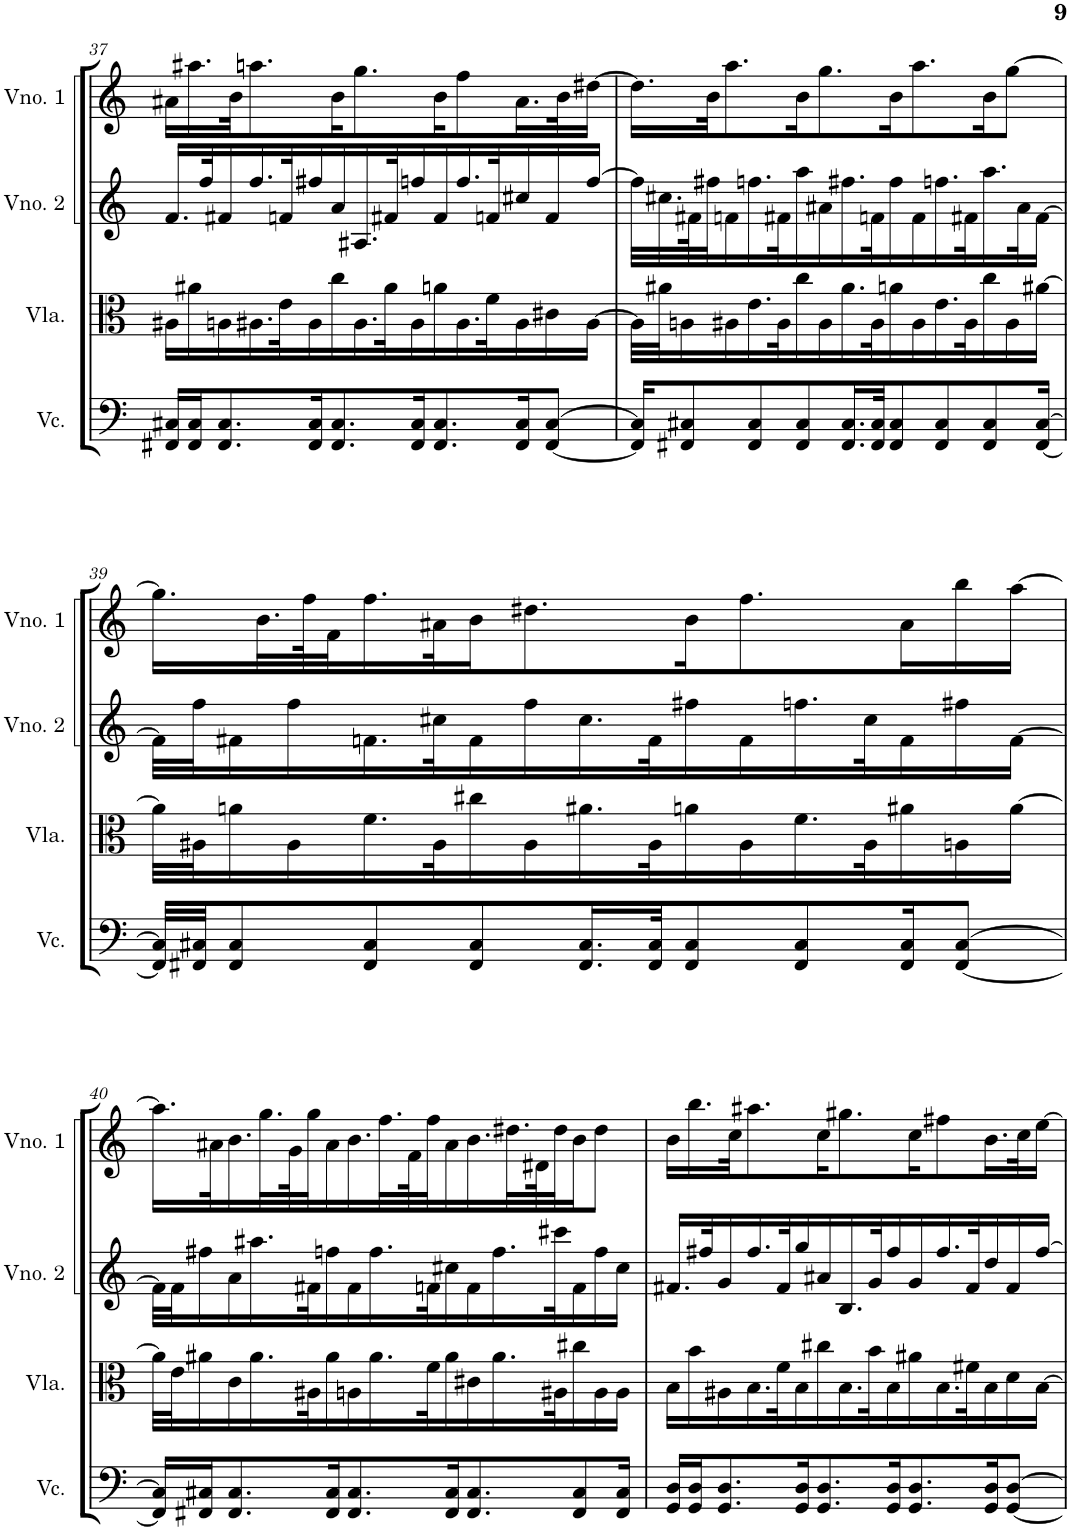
**kern	**kern	**kern	**kern
*part4	*part3	*part2	*part1
*staff4	*staff3	*staff2	*staff1
*I"Violoncelo	*I"Viola	*I"Violino 2	*I"Violino 1
*I'Vc.	*I'Vla.	*I'Vno. 2	*I'Vno. 1
!!LO:PB:g=z
*clefF4	*clefC3	*clefG2	*clefG2
*k[]	*k[]	*k[]	*k[]
*M4/4	*M4/4	*M4/4	*M4/4
=37	=37	=37	=37
16FF#X/ 16C#X/LL	16A#X\LL	16.f/LL	16a#X\LL
16FF#/ 16C#/J	16a#X\	.	16.aa#X\
.	.	32ff/K	.
8.FF#/ 8.C#/	16An\	16f#X/	.
.	.	.	32b\JK
.	16.A#X\	16.ff/	8.aan\
.	32e\K	32fn/K	.
16FF#/ 16C#/K	16A#\	16ff#X/	.
8.FF#/ 8.C#/	16cc\	16a/	16b\K
.	16.A#\	16.A#X/	8.gg\
.	32a#\K	32f#X/K	.
16FF#/ 16C#/K	16A#\	16ffn/	.
8.FF#/ 8.C#/	16an\	16f#/	16b\K
.	16.A#\	16.ff/	8ff\
.	32f\K	32fn/K	.
16FF#/ 16C#/K	16A#\	16cc#X/	16.a#\L
[8FF#/ [8C#/J	16c#X\	16f/	.
.	.	.	32b\K
.	[16A#\JJ	[16ff/JJ	[16dd#X\JJ
=38	=38	=38	=38
16FF#/] 16C#/]KL	32A#\LLL]	32ff\LLL]	16.dd#\LL]
.	32a#X\J	32.cc#X\	.
8FF#X/ 8C#X/	16An\	.	.
.	.	64f#X\K	.
.	.	32ff#X\J	32b\JK
.	16A#X\	16fn\	8.aa\
8FF#/ 8C#/	16.e\	16.ffn\	.
.	32A#\K	32f#X\K	.
8FF#/ 8C#/	16cc\	16aa\	16b\K
.	16A#\	16a#X\	8.gg\
16.FF#/ 16.C#/L	16.a#\	16.ff#X\	.
32FF#/ 32C#/JK	32A#\K	32fn\K	.
8FF#/ 8C#/	16an\	16ff#\	16b\K
.	16A#\	16f\	8.aa\
8FF#/ 8C#/	16.e\	16.ffn\	.
.	32A#\K	32f#X\K	.
8FF#/ 8C#/	16cc\	16.aa\	16b\K
.	16A#\	.	[8gg\J
.	.	32a#\K	.
[16FF#/ [16C#/Jk	[16a#X\JJ	[16f#\JJ	.
!!LO:LB:g=z
=39	=39	=39	=39
32FF#/] 32C#/]LLL	32a#\LLL]	32f#\LLL]	16.gg\LL]
32FF#X/ 32C#X/JJ	32A#X\J	32ff\J	.
8FF#/ 8C#/	16an\	16f#X\	.
.	.	.	32.b\L
.	16A#\	16ff\	.
.	.	.	64ff\K
.	.	.	32f\J
8FF#/ 8C#/	16.f\	16.fn\	16.ff\
.	32A#\K	32cc#X\K	32a#X\K
8FF#/ 8C#/	16cc#X\	16f\	16b\J
.	16A#\	16ff\	8.dd#X\
16.FF#/ 16.C#/L	16.a#X\	16.cc#\	.
32FF#/ 32C#/JK	32A#\K	32f\K	.
8FF#/ 8C#/	16an\	16ff#X\	16b\K
.	16A#\	16f\	8.ff\
8FF#/ 8C#/	16.f\	16.ffn\	.
.	32A#\K	32cc#\K	.
16FF#/ 16C#/K	16a#X\	16f\	16a#\L
[8FF#/ [8C#/J	16An\	16ff#X\	16bb\
.	[16a#\JJ	[16f\JJ	[16aa\JJ
!!LO:LB:g=z
=40	=40	=40	=40
16FF#/] 16C#/]LL	32a#\LLL]	32f\LLL]	16.aa\LL]
.	32e\J	32f\J	.
16FF#X/ 16C#X/J	16a#X\	16ff#X\	.
.	.	.	32a#X\K
8.FF#/ 8.C#/	16c\	16a\	16.b\
.	16.a#\	16.aa#X\	.
.	.	.	32.gg\L
.	.	.	64g\K
.	32A#X\K	32f#X\K	32gg\J
16FF#/ 16C#/K	16a#\	16ffn\	16a#\
8.FF#/ 8.C#/	16An\	16f#\	16.b\
.	16.a#\	16.ff\	.
.	.	.	32.ff\L
.	.	.	64f\K
.	32f\K	32fn\K	32ff\J
16FF#/ 16C#/K	16a#\	16cc#X\	16a#\
8.FF#/ 8.C#/	16c#X\	16f\	16.b\
.	16.a#\	16.ff\	.
.	.	.	32.dd#X\L
.	.	.	64d#X\K
.	32A#X\K	32ccc#X\K	32dd#\J
8FF#/ 8C#/	16cc#X\	16f\	16b\J
.	16A#\	16ff\	8dd#\J
16FF#/ 16C#/Jk	16A#\JJ	16cc#\JJ	.
=41	=41	=41	=41
16GG/ 16D/LL	16B\LL	16.f#X/LL	16b\LL
16GG/ 16D/J	16b\	.	16.bb\
.	.	32ff#X/K	.
8.GG/ 8.D/	16A#X\	16g/	.
.	.	.	32cc\JK
.	16.B\	16.ff#/	8.aa#X\
.	32f\K	32f#/K	.
16GG/ 16D/K	16B\	16gg/	.
8.GG/ 8.D/	16cc#X\	16a#X/	16cc\K
.	16.B\	16.B/	8.gg#X\
.	32b\K	32g/K	.
16GG/ 16D/K	16B\	16ff#/	.
8.GG/ 8.D/	16a#X\	16g/	16cc\K
.	16.B\	16.ff#/	8ff#X\
.	32f#X\K	32f#/K	.
16GG/ 16D/K	16B\	16dd/	16.b\L
[8GG/ [8D/J	16d\	16f#/	.
.	.	.	32cc\K
.	[16B\JJ	[16ff#/JJ	[16ee\JJ
=	=	=	=
*-	*-	*-	*-
